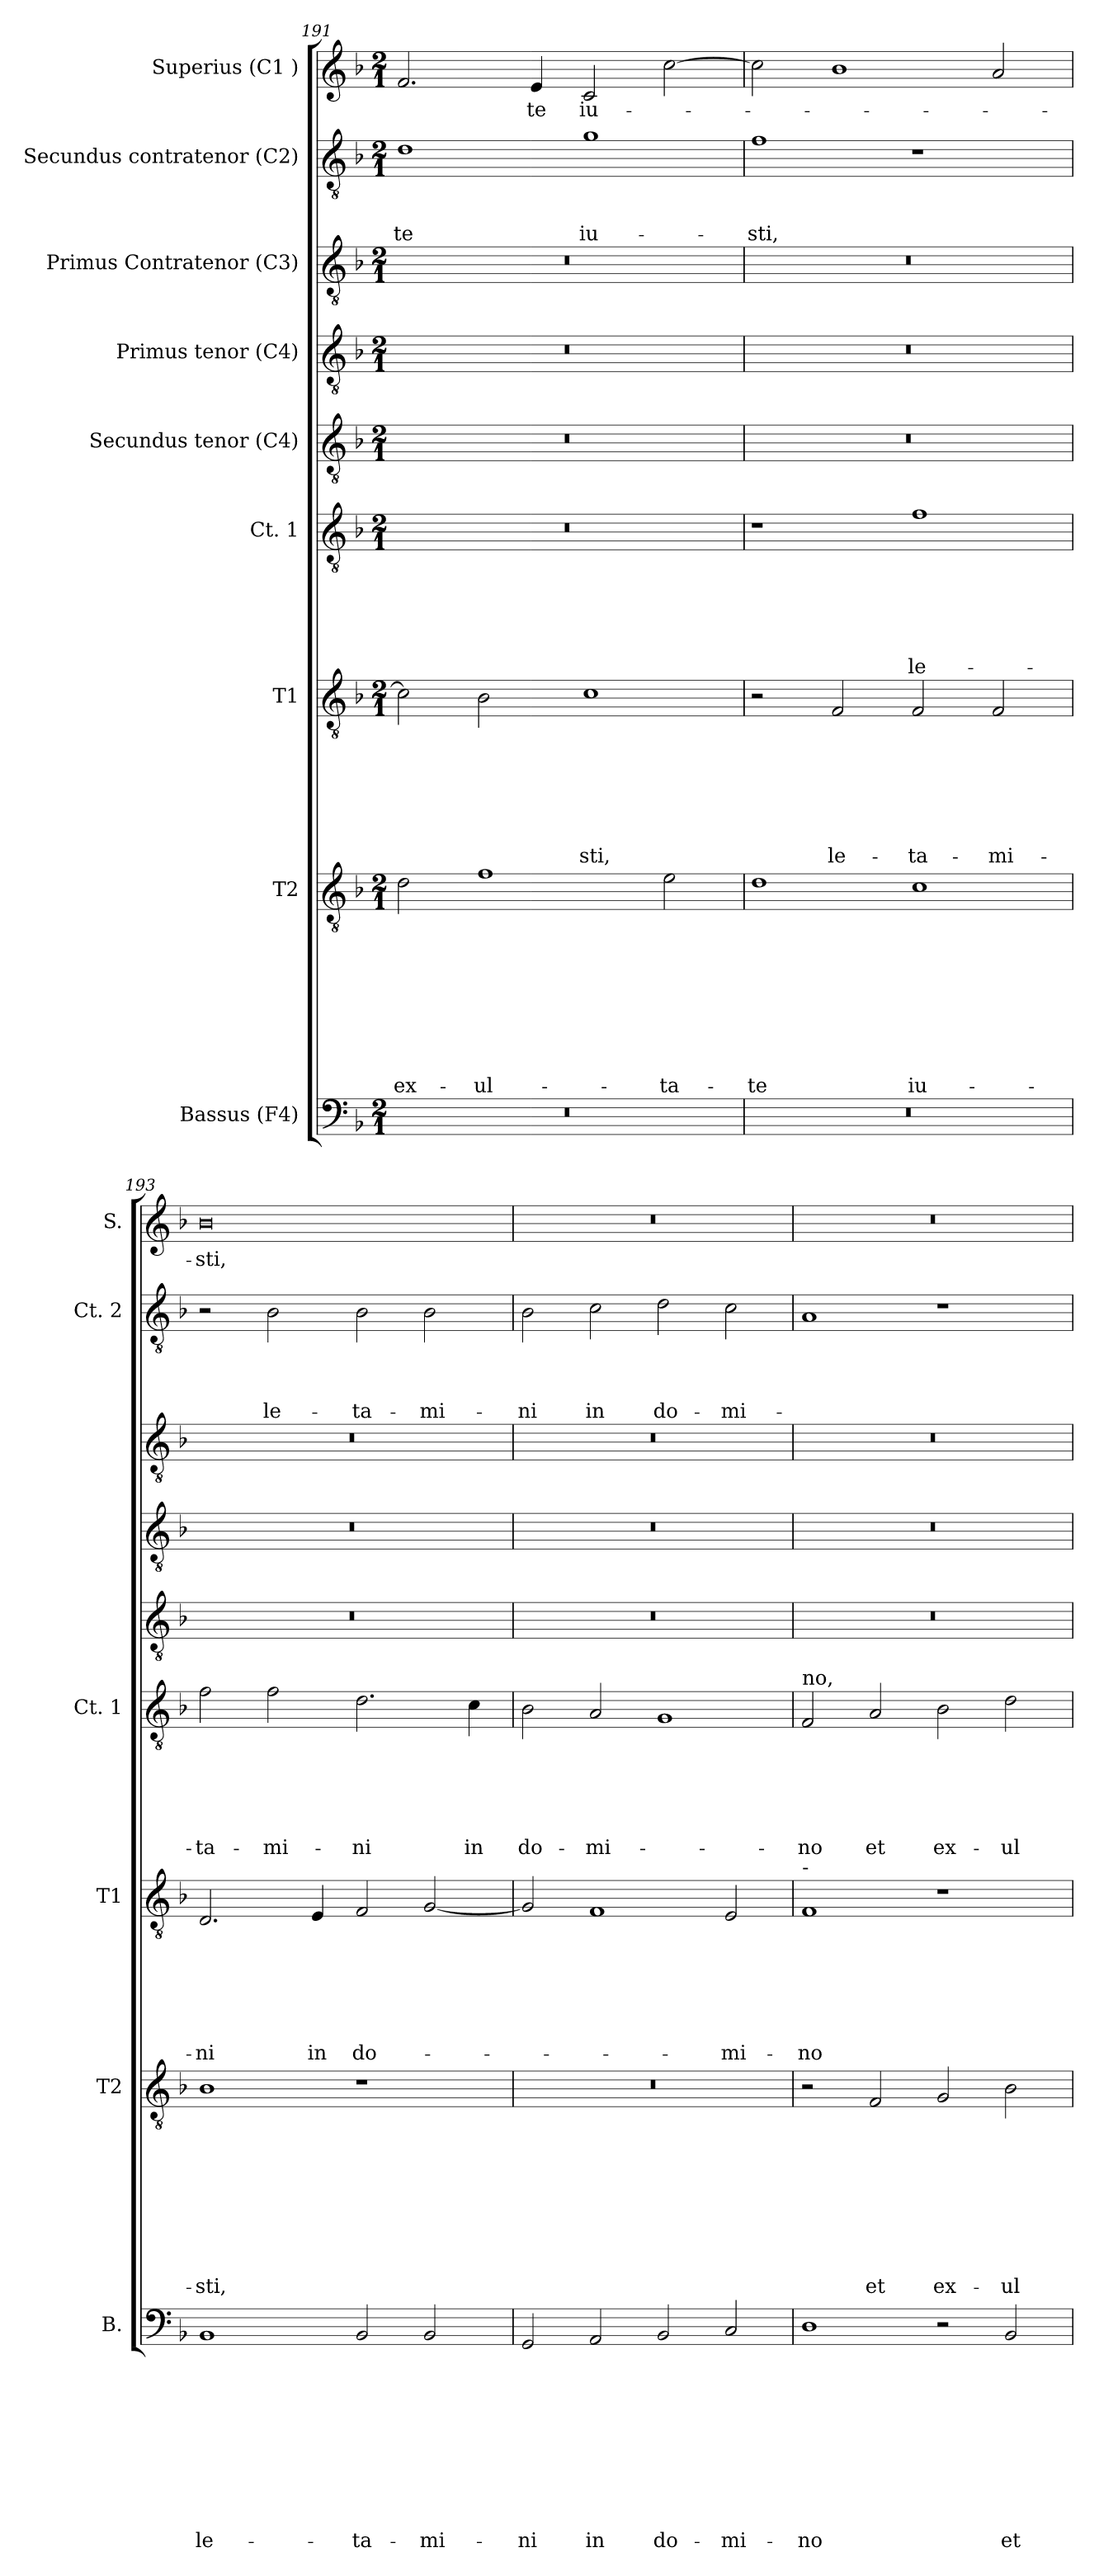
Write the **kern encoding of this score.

**kern	**text	**text	**text	**text	**text	**text	**text	**text	**text	**text	**kern	**text	**text	**text	**text	**text	**text	**text	**text	**text	**kern	**text	**text	**text	**text	**text	**text	**text	**kern	**text	**text	**text	**text	**text	**text	**kern	**kern	**kern	**kern	**text	**text	**text	**text	**kern	**text
*part9	*part9	*part9	*part9	*part9	*part9	*part9	*part9	*part9	*part9	*part9	*part8	*part8	*part8	*part8	*part8	*part8	*part8	*part8	*part8	*part8	*part7	*part7	*part7	*part7	*part7	*part7	*part7	*part7	*part6	*part6	*part6	*part6	*part6	*part6	*part6	*part5	*part4	*part3	*part2	*part2	*part2	*part2	*part2	*part1	*part1
*staff9	*staff9	*staff9	*staff9	*staff9	*staff9	*staff9	*staff9	*staff9	*staff9	*staff9	*staff8	*staff8	*staff8	*staff8	*staff8	*staff8	*staff8	*staff8	*staff8	*staff8	*staff7	*staff7	*staff7	*staff7	*staff7	*staff7	*staff7	*staff7	*staff6	*staff6	*staff6	*staff6	*staff6	*staff6	*staff6	*staff5	*staff4	*staff3	*staff2	*staff2	*staff2	*staff2	*staff2	*staff1	*staff1
*I"Bassus (F4)	*	*	*	*	*	*	*	*	*	*	*I"T2	*	*	*	*	*	*	*	*	*	*I"T1	*	*	*	*	*	*	*	*I"Ct. 1	*	*	*	*	*	*	*I"Secundus tenor (C4)	*I"Primus tenor (C4)	*I"Primus Contratenor (C3)	*I"Secundus contratenor (C2)	*	*	*	*	*I"Superius (C1 )	*
*I'B.	*	*	*	*	*	*	*	*	*	*	*I'T2	*	*	*	*	*	*	*	*	*	*I'T1	*	*	*	*	*	*	*	*I'Ct. 1	*	*	*	*	*	*	*	*	*	*I'Ct. 2	*	*	*	*	*I'S.	*
*clefF4	*	*	*	*	*	*	*	*	*	*	*clefGv2	*	*	*	*	*	*	*	*	*	*clefGv2	*	*	*	*	*	*	*	*clefGv2	*	*	*	*	*	*	*clefGv2	*clefGv2	*clefGv2	*clefGv2	*	*	*	*	*clefG2	*
*k[b-]	*	*	*	*	*	*	*	*	*	*	*k[b-]	*	*	*	*	*	*	*	*	*	*k[b-]	*	*	*	*	*	*	*	*k[b-]	*	*	*	*	*	*	*k[b-]	*k[b-]	*k[b-]	*k[b-]	*	*	*	*	*k[b-]	*
*F:	*	*	*	*	*	*	*	*	*	*	*F:	*	*	*	*	*	*	*	*	*	*F:	*	*	*	*	*	*	*	*F:	*	*	*	*	*	*	*F:	*F:	*F:	*F:	*	*	*	*	*F:	*
*M2/1	*	*	*	*	*	*	*	*	*	*	*M2/1	*	*	*	*	*	*	*	*	*	*M2/1	*	*	*	*	*	*	*	*M2/1	*	*	*	*	*	*	*M2/1	*M2/1	*M2/1	*M2/1	*	*	*	*	*M2/1	*
=191	=191	=191	=191	=191	=191	=191	=191	=191	=191	=191	=191	=191	=191	=191	=191	=191	=191	=191	=191	=191	=191	=191	=191	=191	=191	=191	=191	=191	=191	=191	=191	=191	=191	=191	=191	=191	=191	=191	=191	=191	=191	=191	=191	=191	=191
!	!	!	!	!	!	!	!	!	!	!	!	!	!	!	!	!	!	!	!	!LO:LY:b	!	!	!	!	!	!	!	!	!	!	!	!	!	!	!	!	!	!	!	!	!	!LO:LY:b:rj	!	!	!
0r	.	.	.	.	.	.	.	.	.	.	2d\	.	.	.	.	.	.	.	.	ex-	2c\]	.	.	.	.	.	.	.	0r	.	.	.	.	.	.	0r	0r	0r	1d	.	.	-te	.	2.f/	.
!	!	!	!	!	!	!	!	!	!	!	!	!	!	!	!	!	!	!	!	!LO:LY:b	!	!	!	!	!	!	!	!	!	!	!	!	!	!	!	!	!	!	!	!	!	!	!	!	!
.	.	.	.	.	.	.	.	.	.	.	1f	.	.	.	.	.	.	.	.	-ul-	2B-\	.	.	.	.	.	.	.	.	.	.	.	.	.	.	.	.	.	.	.	.	.	.	.	.
!	!	!	!	!	!	!	!	!	!	!	!	!	!	!	!	!	!	!	!	!	!	!	!	!	!	!	!	!	!	!	!	!	!	!	!	!	!	!	!	!	!	!	!	!	!LO:LY:b:rj
.	.	.	.	.	.	.	.	.	.	.	.	.	.	.	.	.	.	.	.	.	.	.	.	.	.	.	.	.	.	.	.	.	.	.	.	.	.	.	.	.	.	.	.	4e/	-te
!	!	!	!	!	!	!	!	!	!	!	!	!	!	!	!	!	!	!	!	!	!	!	!	!	!	!	!	!LO:LY:b	!	!	!	!	!	!	!	!	!	!	!	!	!	!LO:LY:b:rj	!	!	!LO:LY:b:rj
.	.	.	.	.	.	.	.	.	.	.	.	.	.	.	.	.	.	.	.	.	1c	.	.	.	.	.	.	-sti,	.	.	.	.	.	.	.	.	.	.	1g	.	.	iu-	.	2c/	iu-
!	!	!	!	!	!	!	!	!	!	!	!	!	!	!	!	!	!	!	!	!LO:LY:b	!	!	!	!	!	!	!	!	!	!	!	!	!	!	!	!	!	!	!	!	!	!	!	!	!
.	.	.	.	.	.	.	.	.	.	.	2e\	.	.	.	.	.	.	.	.	-ta-	.	.	.	.	.	.	.	.	.	.	.	.	.	.	.	.	.	.	.	.	.	.	.	[>2cc\	.
=192	=192	=192	=192	=192	=192	=192	=192	=192	=192	=192	=192	=192	=192	=192	=192	=192	=192	=192	=192	=192	=192	=192	=192	=192	=192	=192	=192	=192	=192	=192	=192	=192	=192	=192	=192	=192	=192	=192	=192	=192	=192	=192	=192	=192	=192
!	!	!	!	!	!	!	!	!	!	!	!	!	!	!	!	!	!	!	!	!LO:LY:b	!	!	!	!	!	!	!	!	!	!	!	!	!	!	!	!	!	!	!	!	!	!LO:LY:b:rj	!	!	!
0r	.	.	.	.	.	.	.	.	.	.	1d	.	.	.	.	.	.	.	.	-te	2r	.	.	.	.	.	.	.	1r	.	.	.	.	.	.	0r	0r	0r	1f	.	.	-sti,	.	2cc\]	.
!	!	!	!	!	!	!	!	!	!	!	!	!	!	!	!	!	!	!	!	!	!	!	!	!	!	!	!	!LO:LY:b	!	!	!	!	!	!	!	!	!	!	!	!	!	!	!	!	!
.	.	.	.	.	.	.	.	.	.	.	.	.	.	.	.	.	.	.	.	.	2F/	.	.	.	.	.	.	le-	.	.	.	.	.	.	.	.	.	.	.	.	.	.	.	1b-	.
!	!	!	!	!	!	!	!	!	!	!	!	!	!	!	!	!	!	!	!	!LO:LY:b	!	!	!	!	!	!	!	!LO:LY:b	!	!	!	!	!	!	!LO:LY:b	!	!	!	!	!	!	!	!	!	!
.	.	.	.	.	.	.	.	.	.	.	1c	.	.	.	.	.	.	.	.	iu-	2F/	.	.	.	.	.	.	-ta-	1f	.	.	.	.	.	le-	.	.	.	1r	.	.	.	.	.	.
!	!	!	!	!	!	!	!	!	!	!	!	!	!	!	!	!	!	!	!	!	!	!	!	!	!	!	!	!LO:LY:b	!	!	!	!	!	!	!	!	!	!	!	!	!	!	!	!	!
.	.	.	.	.	.	.	.	.	.	.	.	.	.	.	.	.	.	.	.	.	2F/	.	.	.	.	.	.	-mi-	.	.	.	.	.	.	.	.	.	.	.	.	.	.	.	2a/	.
=193	=193	=193	=193	=193	=193	=193	=193	=193	=193	=193	=193	=193	=193	=193	=193	=193	=193	=193	=193	=193	=193	=193	=193	=193	=193	=193	=193	=193	=193	=193	=193	=193	=193	=193	=193	=193	=193	=193	=193	=193	=193	=193	=193	=193	=193
!	!	!	!	!	!	!	!	!	!	!LO:LY:b	!	!	!	!	!	!	!	!	!	!LO:LY:b	!	!	!	!	!	!	!	!LO:LY:b	!	!	!	!	!	!	!LO:LY:b	!	!	!	!	!	!	!	!	!	!LO:LY:b:rj
1BB-	.	.	.	.	.	.	.	.	.	le-	1B-	.	.	.	.	.	.	.	.	-sti,	2.D/	.	.	.	.	.	.	-ni	2f\	.	.	.	.	.	-ta-	0r	0r	0r	2r	.	.	.	.	0b-	-sti,
!	!	!	!	!	!	!	!	!	!	!	!	!	!	!	!	!	!	!	!	!	!	!	!	!	!	!	!	!	!	!	!	!	!	!	!LO:LY:b	!	!	!	!	!	!	!	!LO:LY:b:rj	!	!
.	.	.	.	.	.	.	.	.	.	.	.	.	.	.	.	.	.	.	.	.	.	.	.	.	.	.	.	.	2f\	.	.	.	.	.	-mi-	.	.	.	2B-\	.	.	.	le-	.	.
!	!	!	!	!	!	!	!	!	!	!	!	!	!	!	!	!	!	!	!	!	!	!	!	!	!	!	!	!LO:LY:b	!	!	!	!	!	!	!	!	!	!	!	!	!	!	!	!	!
.	.	.	.	.	.	.	.	.	.	.	.	.	.	.	.	.	.	.	.	.	4E/	.	.	.	.	.	.	in	.	.	.	.	.	.	.	.	.	.	.	.	.	.	.	.	.
!	!	!	!	!	!	!	!	!	!	!LO:LY:b	!	!	!	!	!	!	!	!	!	!	!	!	!	!	!	!	!	!LO:LY:b	!	!	!	!	!	!	!LO:LY:b	!	!	!	!	!	!	!	!LO:LY:b:rj	!	!
2BB-/	.	.	.	.	.	.	.	.	.	-ta-	1r	.	.	.	.	.	.	.	.	.	2F/	.	.	.	.	.	.	do-	2.d\	.	.	.	.	.	-ni	.	.	.	2B-\	.	.	.	-ta-	.	.
!	!	!	!	!	!	!	!	!	!	!LO:LY:b	!	!	!	!	!	!	!	!	!	!	!	!	!	!	!	!	!	!	!	!	!	!	!	!	!	!	!	!	!	!	!	!	!LO:LY:b:rj	!	!
2BB-/	.	.	.	.	.	.	.	.	.	-mi-	.	.	.	.	.	.	.	.	.	.	[<2G/	.	.	.	.	.	.	.	.	.	.	.	.	.	.	.	.	.	2B-\	.	.	.	-mi-	.	.
!	!	!	!	!	!	!	!	!	!	!	!	!	!	!	!	!	!	!	!	!	!	!	!	!	!	!	!	!	!	!	!	!	!	!	!LO:LY:b	!	!	!	!	!	!	!	!	!	!
.	.	.	.	.	.	.	.	.	.	.	.	.	.	.	.	.	.	.	.	.	.	.	.	.	.	.	.	.	4c\	.	.	.	.	.	in	.	.	.	.	.	.	.	.	.	.
=194	=194	=194	=194	=194	=194	=194	=194	=194	=194	=194	=194	=194	=194	=194	=194	=194	=194	=194	=194	=194	=194	=194	=194	=194	=194	=194	=194	=194	=194	=194	=194	=194	=194	=194	=194	=194	=194	=194	=194	=194	=194	=194	=194	=194	=194
!	!	!	!	!	!	!	!	!	!	!LO:LY:b	!	!	!	!	!	!	!	!	!	!	!	!	!	!	!	!	!	!	!	!	!	!	!	!	!LO:LY:b	!	!	!	!	!	!	!	!LO:LY:b:rj	!	!
2GG/	.	.	.	.	.	.	.	.	.	-ni	0r	.	.	.	.	.	.	.	.	.	2G/]	.	.	.	.	.	.	.	2B-\	.	.	.	.	.	do-	0r	0r	0r	2B-\	.	.	.	-ni	0r	.
!	!	!	!	!	!	!	!	!	!	!LO:LY:b	!	!	!	!	!	!	!	!	!	!	!	!	!	!	!	!	!	!	!	!	!	!	!	!	!LO:LY:b	!	!	!	!	!	!	!	!LO:LY:b:rj	!	!
2AA/	.	.	.	.	.	.	.	.	.	in	.	.	.	.	.	.	.	.	.	.	1F	.	.	.	.	.	.	.	2A/	.	.	.	.	.	-mi-	.	.	.	2c\	.	.	.	in	.	.
!	!	!	!	!	!	!	!	!	!	!LO:LY:b	!	!	!	!	!	!	!	!	!	!	!	!	!	!	!	!	!	!	!	!	!	!	!	!	!	!	!	!	!	!	!	!	!LO:LY:b:rj	!	!
2BB-/	.	.	.	.	.	.	.	.	.	do-	.	.	.	.	.	.	.	.	.	.	.	.	.	.	.	.	.	.	1G	.	.	.	.	.	.	.	.	.	2d\	.	.	.	do-	.	.
!	!	!	!	!	!	!	!	!	!	!LO:LY:b	!	!	!	!	!	!	!	!	!	!	!	!	!	!	!	!	!	!LO:LY:b	!	!	!	!	!	!	!	!	!	!	!	!	!	!	!LO:LY:b:rj	!	!
2C/	.	.	.	.	.	.	.	.	.	-mi-	.	.	.	.	.	.	.	.	.	.	2E/	.	.	.	.	.	.	-mi-	.	.	.	.	.	.	.	.	.	.	2c\	.	.	.	-mi-	.	.
!!LO:PB:g=z
=195	=195	=195	=195	=195	=195	=195	=195	=195	=195	=195	=195	=195	=195	=195	=195	=195	=195	=195	=195	=195	=195	=195	=195	=195	=195	=195	=195	=195	=195	=195	=195	=195	=195	=195	=195	=195	=195	=195	=195	=195	=195	=195	=195	=195	=195
!	!	!	!	!	!	!	!	!	!	!	!	!	!	!	!	!	!	!	!	!	!	!	!	!	!	!	!	!	!LO:TX:a:t=no,	!	!	!	!	!	!	!	!	!	!	!	!	!	!	!	!
!	!	!	!	!	!	!	!	!	!	!	!	!	!	!	!	!	!	!	!	!	!LO:TX:a:t=-	!	!	!	!	!	!	!	!	!	!	!	!	!	!	!	!	!	!	!	!	!	!	!	!
!	!	!	!	!	!	!	!	!	!	!LO:LY:b	!	!	!	!	!	!	!	!	!	!	!	!	!	!	!	!	!	!LO:LY:b	!	!	!	!	!	!	!LO:LY:b	!	!	!	!	!	!	!	!	!	!
1D	.	.	.	.	.	.	.	.	.	-no	2r	.	.	.	.	.	.	.	.	.	1F	.	.	.	.	.	.	-no	2F/	.	.	.	.	.	-no	0r	0r	0r	1A	.	.	.	.	0r	.
!	!	!	!	!	!	!	!	!	!	!	!	!	!	!	!	!	!	!	!	!LO:LY:b	!	!	!	!	!	!	!	!	!	!	!	!	!	!	!LO:LY:b	!	!	!	!	!	!	!	!	!	!
.	.	.	.	.	.	.	.	.	.	.	2F/	.	.	.	.	.	.	.	.	et	.	.	.	.	.	.	.	.	2A/	.	.	.	.	.	et	.	.	.	.	.	.	.	.	.	.
!	!	!	!	!	!	!	!	!	!	!	!	!	!	!	!	!	!	!	!	!LO:LY:b	!	!	!	!	!	!	!	!	!	!	!	!	!	!	!LO:LY:b	!	!	!	!	!	!	!	!	!	!
2r	.	.	.	.	.	.	.	.	.	.	2G/	.	.	.	.	.	.	.	.	ex-	1r	.	.	.	.	.	.	.	2B-\	.	.	.	.	.	ex-	.	.	.	1r	.	.	.	.	.	.
!	!	!	!	!	!	!	!	!	!	!LO:LY:b	!	!	!	!	!	!	!	!	!	!LO:LY:b	!	!	!	!	!	!	!	!	!	!	!	!	!	!	!LO:LY:b	!	!	!	!	!	!	!	!	!	!
2BB-/	.	.	.	.	.	.	.	.	.	et	2B-\	.	.	.	.	.	.	.	.	-ul-	.	.	.	.	.	.	.	.	2d\	.	.	.	.	.	-ul-	.	.	.	.	.	.	.	.	.	.
=	=	=	=	=	=	=	=	=	=	=	=	=	=	=	=	=	=	=	=	=	=	=	=	=	=	=	=	=	=	=	=	=	=	=	=	=	=	=	=	=	=	=	=	=	=
*-	*-	*-	*-	*-	*-	*-	*-	*-	*-	*-	*-	*-	*-	*-	*-	*-	*-	*-	*-	*-	*-	*-	*-	*-	*-	*-	*-	*-	*-	*-	*-	*-	*-	*-	*-	*-	*-	*-	*-	*-	*-	*-	*-	*-	*-
